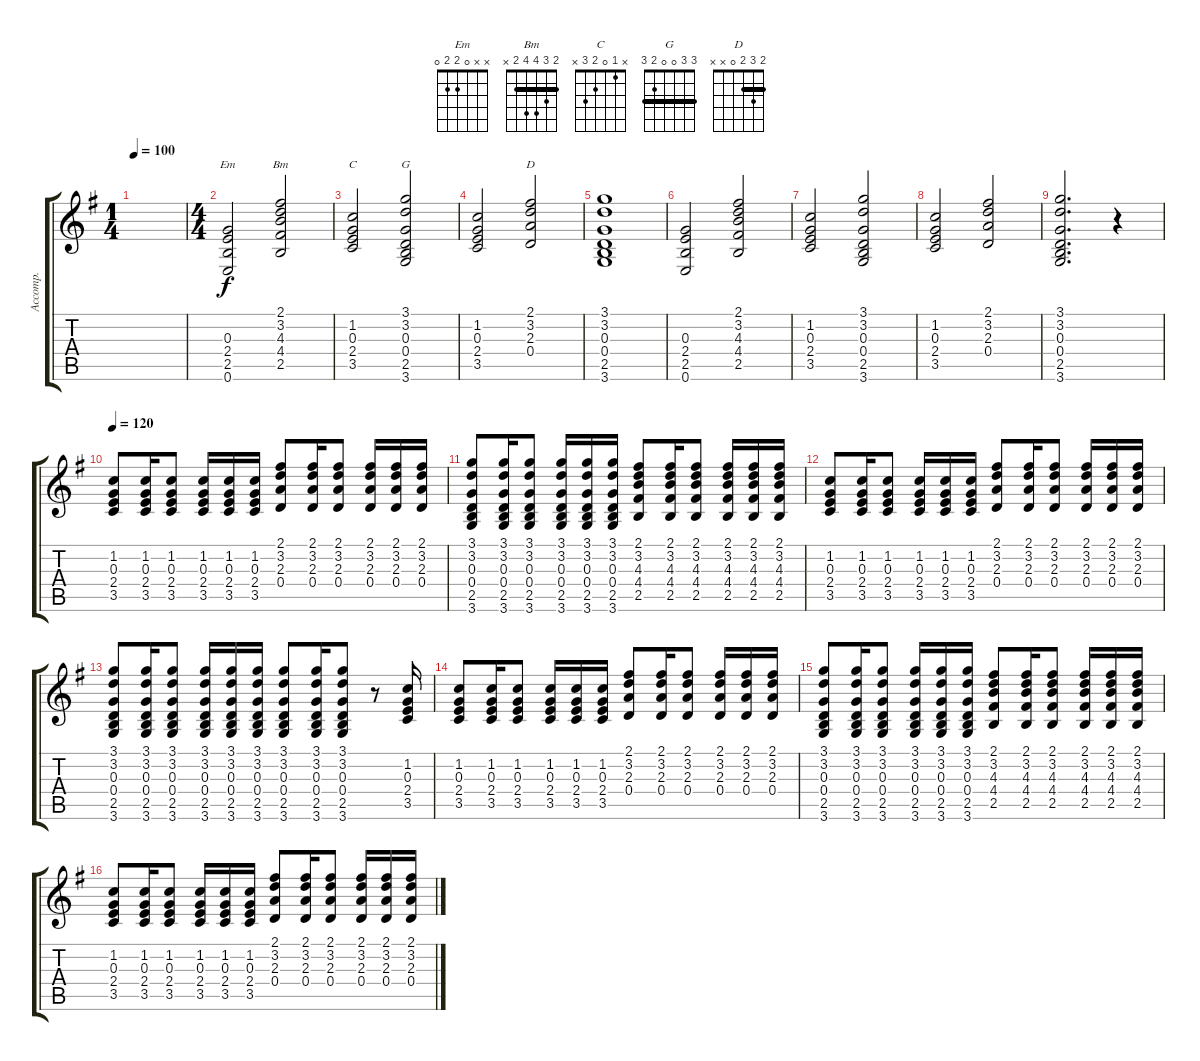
\track ("Accomp." "Accomp.") {instrument acousticguitarnylon}
\staff {score tabs}
\tuning (E4 B3 G3 D3 A2 E2) {hide}
\chord ("Em" x x 0 2 2 0)
\chord ("Bm" 2 3 4 4 2 x) {barre 2}
\chord ("C" x 1 0 2 3 x)
\chord ("G" 3 3 0 0 2 3) {barre 3}
\chord ("D" 2 3 2 0 x x) {barre 2}
\ts (1 4)
\tempo 100
\clef g2
\ks g
|
\ts (4 4)
(0.3 2.4 2.5 0.6).2{ch "Em"} (2.1 3.2 4.3 4.4 2.5).2{ch "Bm"} |
(1.2 0.3 2.4 3.5).2{ch "C"} (3.1 3.2 0.3 0.4 2.5 3.6).2{ch "G"} |
(1.2 0.3 2.4 3.5).2 (2.1 3.2 2.3 0.4).2{ch "D"} |
(3.1 3.2 0.3 0.4 2.5 3.6).1 |
(0.3 2.4 2.5 0.6).2 (2.1 3.2 4.3 4.4 2.5).2 |
(1.2 0.3 2.4 3.5).2 (3.1 3.2 0.3 0.4 2.5 3.6).2 |
(1.2 0.3 2.4 3.5).2 (2.1 3.2 2.3 0.4).2 |
(3.1 3.2 0.3 0.4 2.5 3.6).2{d} r.4 |
\tempo 120
(1.2 0.3 2.4 3.5).8{volume 9} (1.2 0.3 2.4 3.5).16 (1.2 0.3 2.4 3.5).8 (1.2 0.3 2.4 3.5).16 (1.2 0.3 2.4 3.5).16 (1.2 0.3 2.4 3.5).16 (2.1 3.2 2.3 0.4).8 (2.1 3.2 2.3 0.4).16 (2.1 3.2 2.3 0.4).8 (2.1 3.2 2.3 0.4).16 (2.1 3.2 2.3 0.4).16 (2.1 3.2 2.3 0.4).16 |
(3.1 3.2 0.3 0.4 2.5 3.6).8 (3.1 3.2 0.3 0.4 2.5 3.6).16 (3.1 3.2 0.3 0.4 2.5 3.6).8 (3.1 3.2 0.3 0.4 2.5 3.6).16 (3.1 3.2 0.3 0.4 2.5 3.6).16 (3.1 3.2 0.3 0.4 2.5 3.6).16 (2.1 3.2 4.3 4.4 2.5).8 (2.1 3.2 4.3 4.4 2.5).16 (2.1 3.2 4.3 4.4 2.5).8 (2.1 3.2 4.3 4.4 2.5).16 (2.1 3.2 4.3 4.4 2.5).16 (2.1 3.2 4.3 4.4 2.5).16 |
(1.2 0.3 2.4 3.5).8 (1.2 0.3 2.4 3.5).16 (1.2 0.3 2.4 3.5).8 (1.2 0.3 2.4 3.5).16 (1.2 0.3 2.4 3.5).16 (1.2 0.3 2.4 3.5).16 (2.1 3.2 2.3 0.4).8 (2.1 3.2 2.3 0.4).16 (2.1 3.2 2.3 0.4).8 (2.1 3.2 2.3 0.4).16 (2.1 3.2 2.3 0.4).16 (2.1 3.2 2.3 0.4).16 |
(3.1 3.2 0.3 0.4 2.5 3.6).8 (3.1 3.2 0.3 0.4 2.5 3.6).16 (3.1 3.2 0.3 0.4 2.5 3.6).8 (3.1 3.2 0.3 0.4 2.5 3.6).16 (3.1 3.2 0.3 0.4 2.5 3.6).16 (3.1 3.2 0.3 0.4 2.5 3.6).16 (3.1 3.2 0.3 0.4 2.5 3.6).8 (3.1 3.2 0.3 0.4 2.5 3.6).16 (3.1 3.2 0.3 0.4 2.5 3.6).8 r.8 (1.2 0.3 2.4 3.5).16 |
(1.2 0.3 2.4 3.5).8 (1.2 0.3 2.4 3.5).16 (1.2 0.3 2.4 3.5).8 (1.2 0.3 2.4 3.5).16 (1.2 0.3 2.4 3.5).16 (1.2 0.3 2.4 3.5).16 (2.1 3.2 2.3 0.4).8 (2.1 3.2 2.3 0.4).16 (2.1 3.2 2.3 0.4).8 (2.1 3.2 2.3 0.4).16 (2.1 3.2 2.3 0.4).16 (2.1 3.2 2.3 0.4).16 |
(3.1 3.2 0.3 0.4 2.5 3.6).8 (3.1 3.2 0.3 0.4 2.5 3.6).16 (3.1 3.2 0.3 0.4 2.5 3.6).8 (3.1 3.2 0.3 0.4 2.5 3.6).16 (3.1 3.2 0.3 0.4 2.5 3.6).16 (3.1 3.2 0.3 0.4 2.5 3.6).16 (2.1 3.2 4.3 4.4 2.5).8 (2.1 3.2 4.3 4.4 2.5).16 (2.1 3.2 4.3 4.4 2.5).8 (2.1 3.2 4.3 4.4 2.5).16 (2.1 3.2 4.3 4.4 2.5).16 (2.1 3.2 4.3 4.4 2.5).16 |
(1.2 0.3 2.4 3.5).8 (1.2 0.3 2.4 3.5).16 (1.2 0.3 2.4 3.5).8 (1.2 0.3 2.4 3.5).16 (1.2 0.3 2.4 3.5).16 (1.2 0.3 2.4 3.5).16 (2.1 3.2 2.3 0.4).8 (2.1 3.2 2.3 0.4).16 (2.1 3.2 2.3 0.4).8 (2.1 3.2 2.3 0.4).16 (2.1 3.2 2.3 0.4).16 (2.1 3.2 2.3 0.4).16
